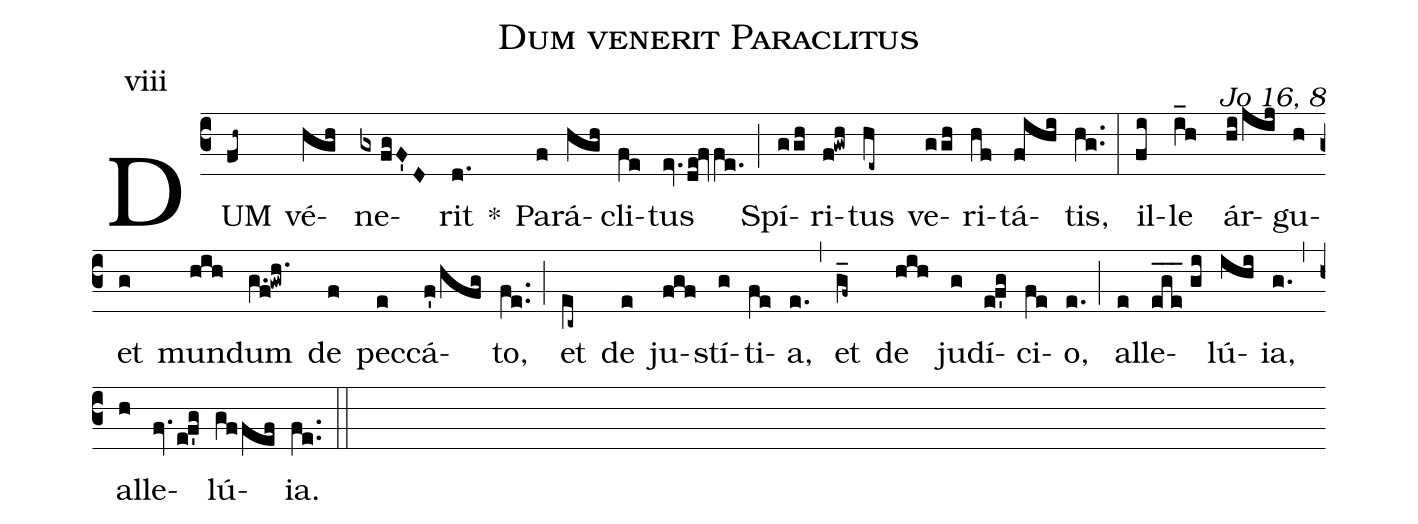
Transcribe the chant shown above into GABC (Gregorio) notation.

name:Dum venerit Paraclitus;
commentary:Jo 16, 8;
mode:viii;
%%
(c3) DUM(fh~) vé(hgh )ne(gx/fgF'D//)rit(d.) *() Pa(f)rá(hgh)cli(fe)tus(ev.de!fvfe.) (;) Spí(ggh)ri(f!gwh)tus(he~) ve(ggh)ri(hf)tá(fihi)tis,(hg..) (:) il(fi)le(i_h//) ár(hi/jij)gu(h)et(g) mun(hih)dum(g.f!gwh.) de(f) pec(e)cá(f'/hfg)to,(fe..) (;) et(ec~) de(e) ju(fgf)stí(g)ti(fe)a,(e.) (,) et(g_f~) de(hih) ju(g)dí(e!f'g)ci(fe)o,(e.) (;) al(e)le(ege___//gi)lú(ihi)ia,(g.) (,) al(h)le(fv.e!f'g)lú(gffef)ia.(fe..) (::)
